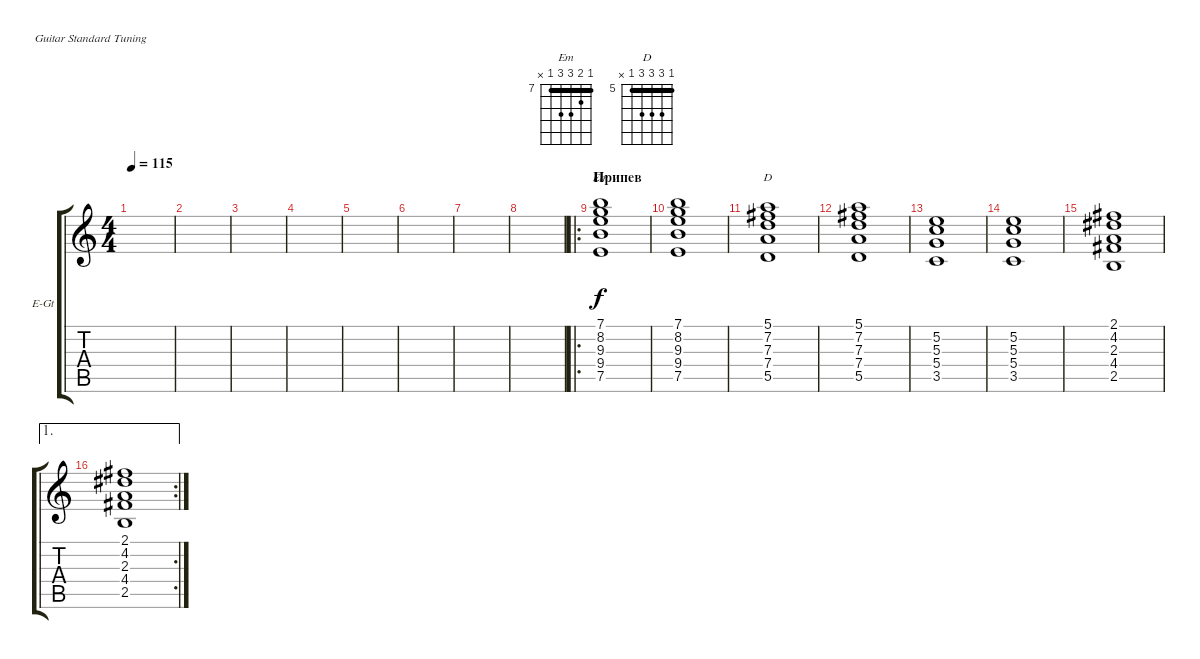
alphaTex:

\defaultSystemsLayout 4
\bracketExtendMode groupsimilarinstruments
\firstSystemTrackNameOrientation horizontal
\otherSystemsTrackNameOrientation horizontal
\track ("Гитара 2" "E-Gt") {instrument distortionguitar}
\staff {score tabs}
\tuning (E4 B3 G3 D3 A2 E2)
\chord ("Em" 7 8 9 9 7 x) {firstfret 7 barre 7}
\chord ("D" 5 7 7 7 5 x) {firstfret 5 barre 5}
\ts (4 4)
\tempo 115
\clef g2
\scale
0.333333
\ks c
|
\scale
0.333333 |
\scale
0.333333 |
\scale
0.333333 |
|
|
|
|
\ro
\section ("" "Припев")
\scale
0.333333 (7.5 9.4 9.3 8.2 7.1).1{ch "Em"} |
\scale
0.333333 (7.5 9.4 9.3 8.2 7.1).1 |
\scale
0.333333 (5.5 7.4 7.3 7.2 5.1).1{ch "D"} |
\scale
0.333333 (5.5 7.4 7.3 7.2 5.1).1 |
\scale
0.333333 (3.5 5.4 5.3 5.2).1 |
\scale
0.333333 (3.5 5.4 5.3 5.2).1 |
\scale
0.333333 (2.5 4.4 2.3 4.2 2.1).1 |
\ae 1
\rc 2
(2.5 4.4 2.3 4.2 2.1).1
